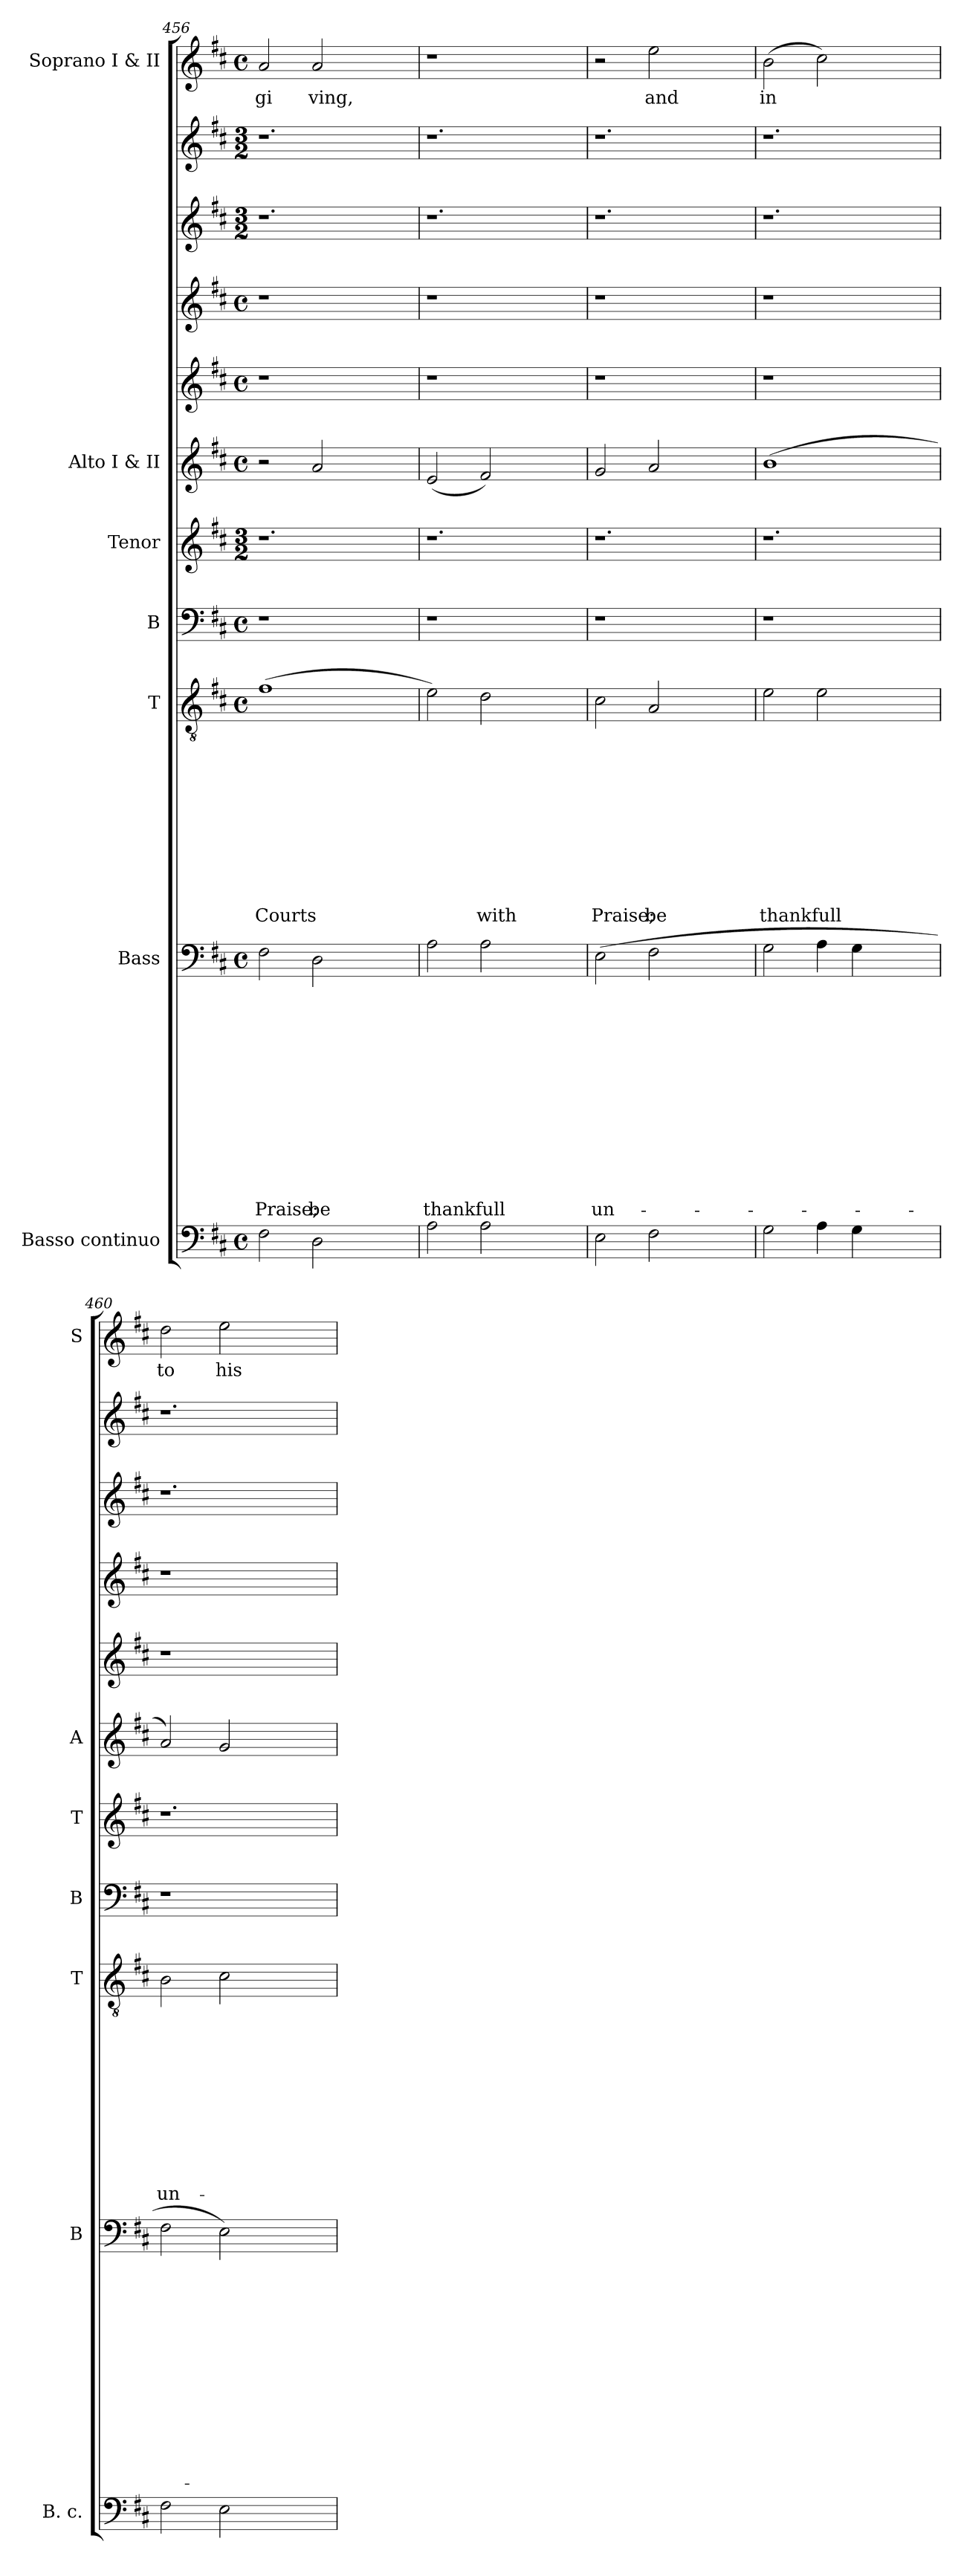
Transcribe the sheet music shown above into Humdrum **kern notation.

**kern	**kern	**text	**text	**text	**text	**text	**text	**text	**text	**text	**text	**text	**text	**text	**kern	**text	**text	**text	**text	**text	**text	**text	**text	**text	**text	**text	**kern	**kern	**kern	**kern	**kern	**kern	**kern	**kern	**text
*part11	*part10	*part10	*part10	*part10	*part10	*part10	*part10	*part10	*part10	*part10	*part10	*part10	*part10	*part10	*part9	*part9	*part9	*part9	*part9	*part9	*part9	*part9	*part9	*part9	*part9	*part9	*part8	*part7	*part6	*part5	*part4	*part3	*part2	*part1	*part1
*staff11	*staff10	*staff10	*staff10	*staff10	*staff10	*staff10	*staff10	*staff10	*staff10	*staff10	*staff10	*staff10	*staff10	*staff10	*staff9	*staff9	*staff9	*staff9	*staff9	*staff9	*staff9	*staff9	*staff9	*staff9	*staff9	*staff9	*staff8	*staff7	*staff6	*staff5	*staff4	*staff3	*staff2	*staff1	*staff1
*I"Basso continuo	*I"Bass	*	*	*	*	*	*	*	*	*	*	*	*	*	*I"T	*	*	*	*	*	*	*	*	*	*	*	*I"B	*I"Tenor	*I"Alto I & II	*	*	*	*	*I"Soprano I & II	*
*I'B. c.	*I'B	*	*	*	*	*	*	*	*	*	*	*	*	*	*I'T	*	*	*	*	*	*	*	*	*	*	*	*I'B	*I'T	*I'A	*	*	*	*	*I'S	*
*clefF4	*clefF4	*	*	*	*	*	*	*	*	*	*	*	*	*	*clefGv2	*	*	*	*	*	*	*	*	*	*	*	*clefF4	*clefG2	*clefG2	*clefG2	*clefG2	*clefG2	*clefG2	*clefG2	*
*ITrd7c12	*	*	*	*	*	*	*	*	*	*	*	*	*	*	*	*	*	*	*	*	*	*	*	*	*	*	*	*	*	*	*	*	*	*	*
*k[f#c#]	*k[f#c#]	*	*	*	*	*	*	*	*	*	*	*	*	*	*k[f#c#]	*	*	*	*	*	*	*	*	*	*	*	*k[f#c#]	*k[f#c#]	*k[f#c#]	*k[f#c#]	*k[f#c#]	*k[f#c#]	*k[f#c#]	*k[f#c#]	*
*D:	*D:	*	*	*	*	*	*	*	*	*	*	*	*	*	*D:	*	*	*	*	*	*	*	*	*	*	*	*D:	*D:	*D:	*D:	*D:	*D:	*D:	*D:	*
*M4/4	*M4/4	*	*	*	*	*	*	*	*	*	*	*	*	*	*M4/4	*	*	*	*	*	*	*	*	*	*	*	*M4/4	*M3/2	*M4/4	*M4/4	*M4/4	*M3/2	*M3/2	*M4/4	*
*met(c)	*met(c)	*	*	*	*	*	*	*	*	*	*	*	*	*	*met(c)	*	*	*	*	*	*	*	*	*	*	*	*met(c)	*	*met(c)	*met(c)	*met(c)	*	*	*met(c)	*
=456	=456	=456	=456	=456	=456	=456	=456	=456	=456	=456	=456	=456	=456	=456	=456	=456	=456	=456	=456	=456	=456	=456	=456	=456	=456	=456	=456	=456	=456	=456	=456	=456	=456	=456	=456
!	!	!	!	!	!	!	!	!	!	!	!	!	!	!LO:LY:b	!	!	!	!	!	!	!	!	!	!	!	!LO:LY:b	!	!	!	!	!	!	!	!	!LO:LY:b
2FF#\	2F#\	.	.	.	.	.	.	.	.	.	.	.	.	Praise;	(>1f#	.	.	.	.	.	.	.	.	.	.	Courts	1r	1.r	2r	1r	1r	1.r	1.r	2a/	gi
!	!	!	!	!	!	!	!	!	!	!	!	!	!	!LO:LY:b	!	!	!	!	!	!	!	!	!	!	!	!	!	!	!	!	!	!	!	!	!LO:LY:b
2DD\	2D\	.	.	.	.	.	.	.	.	.	.	.	.	be	.	.	.	.	.	.	.	.	.	.	.	.	.	.	2a/	.	.	.	.	2a/	ving,
2ryy	2ryy	.	.	.	.	.	.	.	.	.	.	.	.	.	2ryy	.	.	.	.	.	.	.	.	.	.	.	2ryy	.	2ryy	2ryy	2ryy	.	.	2ryy	.
=457	=457	=457	=457	=457	=457	=457	=457	=457	=457	=457	=457	=457	=457	=457	=457	=457	=457	=457	=457	=457	=457	=457	=457	=457	=457	=457	=457	=457	=457	=457	=457	=457	=457	=457	=457
!	!	!	!	!	!	!	!	!	!	!	!	!	!	!LO:LY:b	!	!	!	!	!	!	!	!	!	!	!	!	!	!	!	!	!	!	!	!	!
2AA\	2A\	.	.	.	.	.	.	.	.	.	.	.	.	thankfull	2e\)	.	.	.	.	.	.	.	.	.	.	.	1r	1.r	(<2e/	1r	1r	1.r	1.r	1r	.
!	!	!	!	!	!	!	!	!	!	!	!	!	!	!	!	!	!	!	!	!	!	!	!	!	!	!LO:LY:b	!	!	!	!	!	!	!	!	!
2AA\	2A\	.	.	.	.	.	.	.	.	.	.	.	.	.	2d\	.	.	.	.	.	.	.	.	.	.	with	.	.	2f#/)	.	.	.	.	.	.
2ryy	2ryy	.	.	.	.	.	.	.	.	.	.	.	.	.	2ryy	.	.	.	.	.	.	.	.	.	.	.	2ryy	.	2ryy	2ryy	2ryy	.	.	2ryy	.
=458	=458	=458	=458	=458	=458	=458	=458	=458	=458	=458	=458	=458	=458	=458	=458	=458	=458	=458	=458	=458	=458	=458	=458	=458	=458	=458	=458	=458	=458	=458	=458	=458	=458	=458	=458
!	!	!	!	!	!	!	!	!	!	!	!	!	!	!LO:LY:b	!	!	!	!	!	!	!	!	!	!	!	!LO:LY:b	!	!	!	!	!	!	!	!	!
2EE\	(>2E\	.	.	.	.	.	.	.	.	.	.	.	.	un-	2c#\	.	.	.	.	.	.	.	.	.	.	Praise;	1r	1.r	2g/	1r	1r	1.r	1.r	2r	.
!	!	!	!	!	!	!	!	!	!	!	!	!	!	!	!	!	!	!	!	!	!	!	!	!	!	!LO:LY:b	!	!	!	!	!	!	!	!	!LO:LY:b
2FF#\	2F#\	.	.	.	.	.	.	.	.	.	.	.	.	.	2A/	.	.	.	.	.	.	.	.	.	.	be	.	.	2a/	.	.	.	.	2ee\	and
2ryy	2ryy	.	.	.	.	.	.	.	.	.	.	.	.	.	2ryy	.	.	.	.	.	.	.	.	.	.	.	2ryy	.	2ryy	2ryy	2ryy	.	.	2ryy	.
!!LO:PB:g=z
=459	=459	=459	=459	=459	=459	=459	=459	=459	=459	=459	=459	=459	=459	=459	=459	=459	=459	=459	=459	=459	=459	=459	=459	=459	=459	=459	=459	=459	=459	=459	=459	=459	=459	=459	=459
!	!	!	!	!	!	!	!	!	!	!	!	!	!	!	!	!	!	!	!	!	!	!	!	!	!	!LO:LY:b	!	!	!	!	!	!	!	!	!LO:LY:b
2GG\	2G\	.	.	.	.	.	.	.	.	.	.	.	.	.	2e\	.	.	.	.	.	.	.	.	.	.	thankfull	1r	1.r	(>1b	1r	1r	1.r	1.r	(>2b\	in
4AA\	4A\	.	.	.	.	.	.	.	.	.	.	.	.	.	2e\	.	.	.	.	.	.	.	.	.	.	.	.	.	.	.	.	.	.	2cc#\)	.
4GG\	4G\	.	.	.	.	.	.	.	.	.	.	.	.	.	.	.	.	.	.	.	.	.	.	.	.	.	.	.	.	.	.	.	.	.	.
2ryy	2ryy	.	.	.	.	.	.	.	.	.	.	.	.	.	2ryy	.	.	.	.	.	.	.	.	.	.	.	2ryy	.	2ryy	2ryy	2ryy	.	.	2ryy	.
=460	=460	=460	=460	=460	=460	=460	=460	=460	=460	=460	=460	=460	=460	=460	=460	=460	=460	=460	=460	=460	=460	=460	=460	=460	=460	=460	=460	=460	=460	=460	=460	=460	=460	=460	=460
!	!	!	!	!	!	!	!	!	!	!	!	!	!	!	!	!	!	!	!	!	!	!	!	!	!	!LO:LY:b	!	!	!	!	!	!	!	!	!LO:LY:b
2FF#\	2F#\	.	.	.	.	.	.	.	.	.	.	.	.	.	2B\	.	.	.	.	.	.	.	.	.	.	un-	1r	1.r	2a/)	1r	1r	1.r	1.r	2dd\	to
!	!	!	!	!	!	!	!	!	!	!	!	!	!	!	!	!	!	!	!	!	!	!	!	!	!	!	!	!	!	!	!	!	!	!	!LO:LY:b
2EE\	2E\)	.	.	.	.	.	.	.	.	.	.	.	.	.	2c#\	.	.	.	.	.	.	.	.	.	.	.	.	.	2g/	.	.	.	.	2ee\	his
2ryy	2ryy	.	.	.	.	.	.	.	.	.	.	.	.	.	2ryy	.	.	.	.	.	.	.	.	.	.	.	2ryy	.	2ryy	2ryy	2ryy	.	.	2ryy	.
=	=	=	=	=	=	=	=	=	=	=	=	=	=	=	=	=	=	=	=	=	=	=	=	=	=	=	=	=	=	=	=	=	=	=	=
*-	*-	*-	*-	*-	*-	*-	*-	*-	*-	*-	*-	*-	*-	*-	*-	*-	*-	*-	*-	*-	*-	*-	*-	*-	*-	*-	*-	*-	*-	*-	*-	*-	*-	*-	*-
